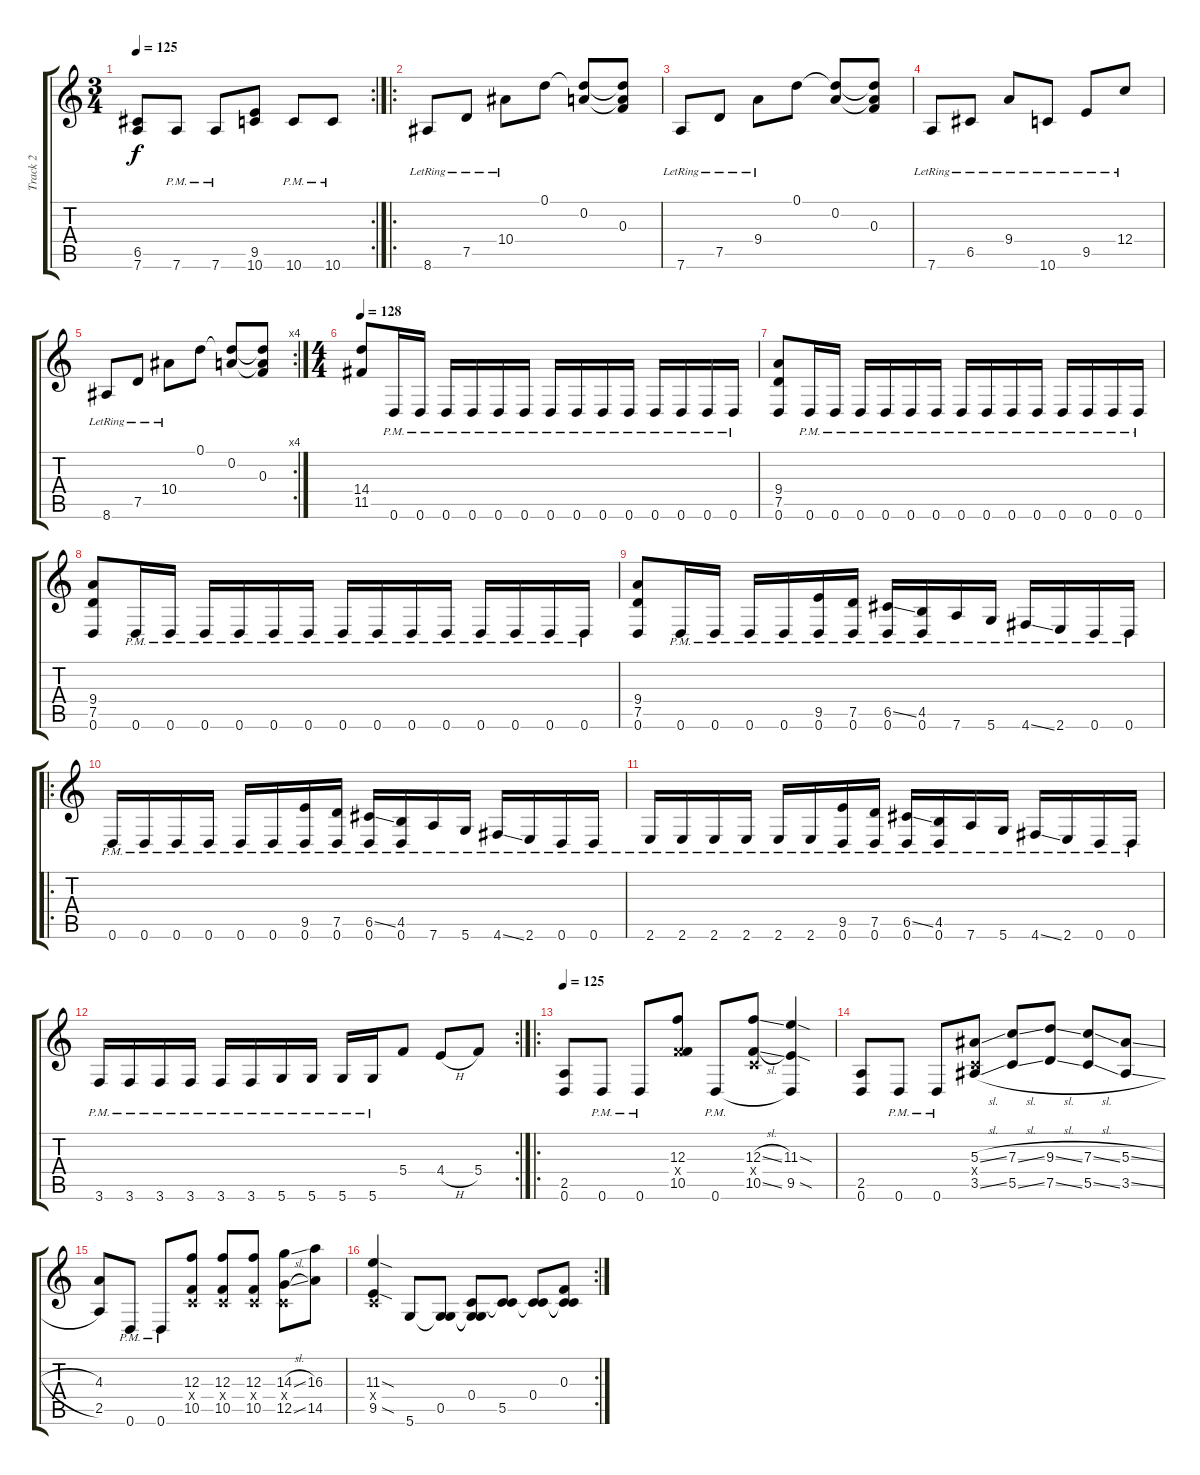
\track ("Track 2" "Track 2") {instrument distortionguitar}
\staff {score tabs}
\tuning (D4 A3 F3 C3 G2 D2) {hide}
\rc 2
\ts (3 4)
\tempo 125
\clef g2
\ks c
(6.5 7.6).8{dy f} 7.6{pm}.8 7.6{pm}.8 (9.5 10.6).8 10.6{pm}.8 10.6{pm}.8 |
\ro
8.6{lr}.8 7.5{lr}.8 10.4{lr}.8 0.1.8 (0.1{t} 0.2).8 (0.1{t} 0.2{t} 0.3).8 |
7.6{lr}.8 7.5{lr}.8 9.4{lr}.8 0.1.8 (0.1{t} 0.2).8 (0.1{t} 0.2{t} 0.3).8 |
7.6{lr}.8 6.5{lr}.8 9.4{lr}.8 10.6{lr}.8 9.5{lr}.8 12.4{lr}.8 |
\rc 4
8.6{lr}.8 7.5{lr}.8 10.4{lr}.8 0.1.8 (0.1{t} 0.2).8 (0.1{t} 0.2{t} 0.3).8 |
\ts (4 4)
\tempo 128
(14.4 11.5).8 0.6{pm}.16 0.6{pm}.16 0.6{pm}.16 0.6{pm}.16 0.6{pm}.16 0.6{pm}.16 0.6{pm}.16 0.6{pm}.16 0.6{pm}.16 0.6{pm}.16 0.6{pm}.16 0.6{pm}.16 0.6{pm}.16 0.6{pm}.16 |
(9.4 7.5 0.6).8 0.6{pm}.16 0.6{pm}.16 0.6{pm}.16 0.6{pm}.16 0.6{pm}.16 0.6{pm}.16 0.6{pm}.16 0.6{pm}.16 0.6{pm}.16 0.6{pm}.16 0.6{pm}.16 0.6{pm}.16 0.6{pm}.16 0.6{pm}.16 |
(9.4 7.5 0.6).8 0.6{pm}.16 0.6{pm}.16 0.6{pm}.16 0.6{pm}.16 0.6{pm}.16 0.6{pm}.16 0.6{pm}.16 0.6{pm}.16 0.6{pm}.16 0.6{pm}.16 0.6{pm}.16 0.6{pm}.16 0.6{pm}.16 0.6{pm}.16 |
(9.4 7.5 0.6).8 0.6{pm}.16 0.6{pm}.16 0.6{pm}.16 0.6{pm}.16 (9.5 0.6{pm}).16 (7.5 0.6{pm}).16 (6.5{ss} 0.6{pm}).16 (4.5 0.6{pm}).16 7.6{pm}.16 5.6{pm}.16 4.6{ss pm}.16 2.6{pm}.16 0.6{pm}.16 0.6{pm}.16 |
\ro
0.6{pm}.16 0.6{pm}.16 0.6{pm}.16 0.6{pm}.16 0.6{pm}.16 0.6{pm}.16 (9.5 0.6{pm}).16 (7.5 0.6{pm}).16 (6.5{ss} 0.6{pm}).16 (4.5 0.6{pm}).16 7.6{pm}.16 5.6{pm}.16 4.6{ss pm}.16 2.6{pm}.16 0.6{pm}.16 0.6{pm}.16 |
2.6{pm}.16 2.6{pm}.16 2.6{pm}.16 2.6{pm}.16 2.6{pm}.16 2.6{pm}.16 (9.5 0.6{pm}).16 (7.5 0.6{pm}).16 (6.5{ss} 0.6{pm}).16 (4.5 0.6{pm}).16 7.6{pm}.16 5.6{pm}.16 4.6{ss pm}.16 2.6{pm}.16 0.6{pm}.16 0.6{pm}.16 |
\rc 2
3.6{pm}.16 3.6{pm}.16 3.6{pm}.16 3.6{pm}.16 3.6{pm}.16 3.6{pm}.16 5.6{pm}.16 5.6{pm}.16 5.6{pm}.16 5.6{pm}.16 5.4.8 4.4{h}.8 5.4.8 |
\ro
\tempo 125
(2.5 0.6).8 0.6{pm}.8 0.6{pm}.8 (12.3 5.4{x} 10.5).8 0.6{pm}.8 (12.3{sl} 0.4{x} 10.5{sl}).8 (11.3{sod} 9.5{sod} 0.6{t}).4 |
(2.5 0.6).8 0.6{pm}.8 0.6{pm}.8 (5.3{sl} 0.4{x} 3.5{sl}).8 (7.3{sl} 5.5{sl}).8 (9.3{sl} 7.5{sl}).8 (7.3{sl} 5.5{sl}).8 (5.3{sl} 3.5{sl}).8 |
(4.3 2.5).8 0.6{pm}.8 0.6{pm}.8 (12.3 0.4{x} 10.5).8 (12.3 0.4{x} 10.5).8 (12.3 0.4{x} 10.5).8 (14.3{sl} 0.4{x} 12.5{sl}).8 (16.3 14.5).8 |
\rc 2
(11.3{sod} 0.4{x} 9.5{sod}).4 5.6.8 (0.5 5.6{t}).8 (0.4 0.5{t} 5.6{t}).8 (0.4{t} 5.5).8 (0.4 5.5{t}).8 (0.3 0.4{t} 5.5{t}).8
